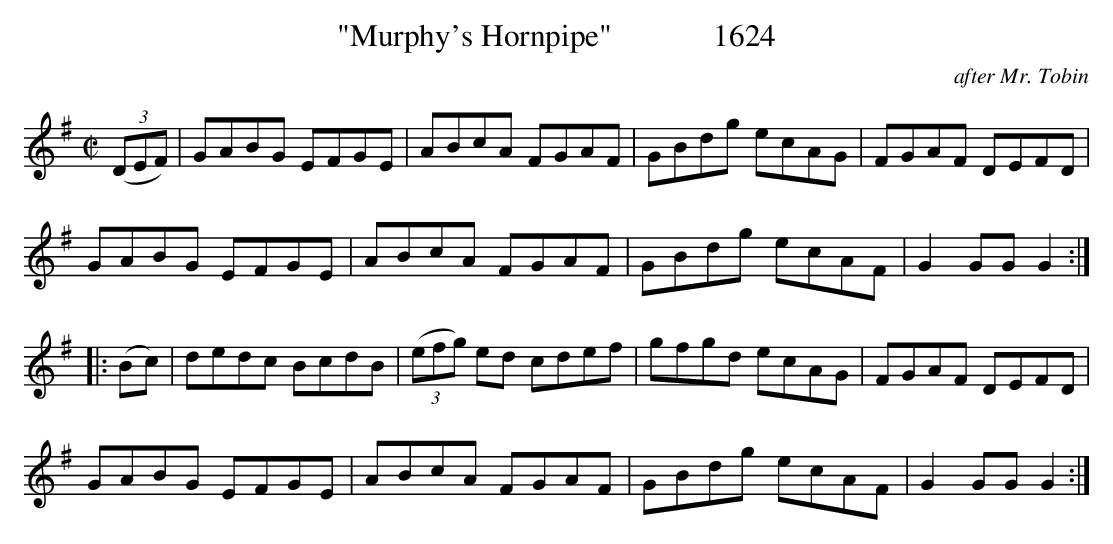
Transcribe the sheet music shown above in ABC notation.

X:1
T:"Murphy's Hornpipe"             1624
C:after Mr. Tobin
BRENNAN July 2003 (HTTP://WWW.SOSYOURMOM.COM)
M:C|
L:1/8
K:G
(3(DEF)|GABG EFGE|ABcA FGAF|GBdg ecAG|FGAF DEFD|
GABG EFGE|ABcA FGAF|GBdg ecAF|G2GG G2:|
|:(Bc)|dedc BcdB|(3(efg) ed cdef|gfgd ecAG|FGAF DEFD|
GABG EFGE|ABcA FGAF|GBdg ecAF|G2GG G2:|
